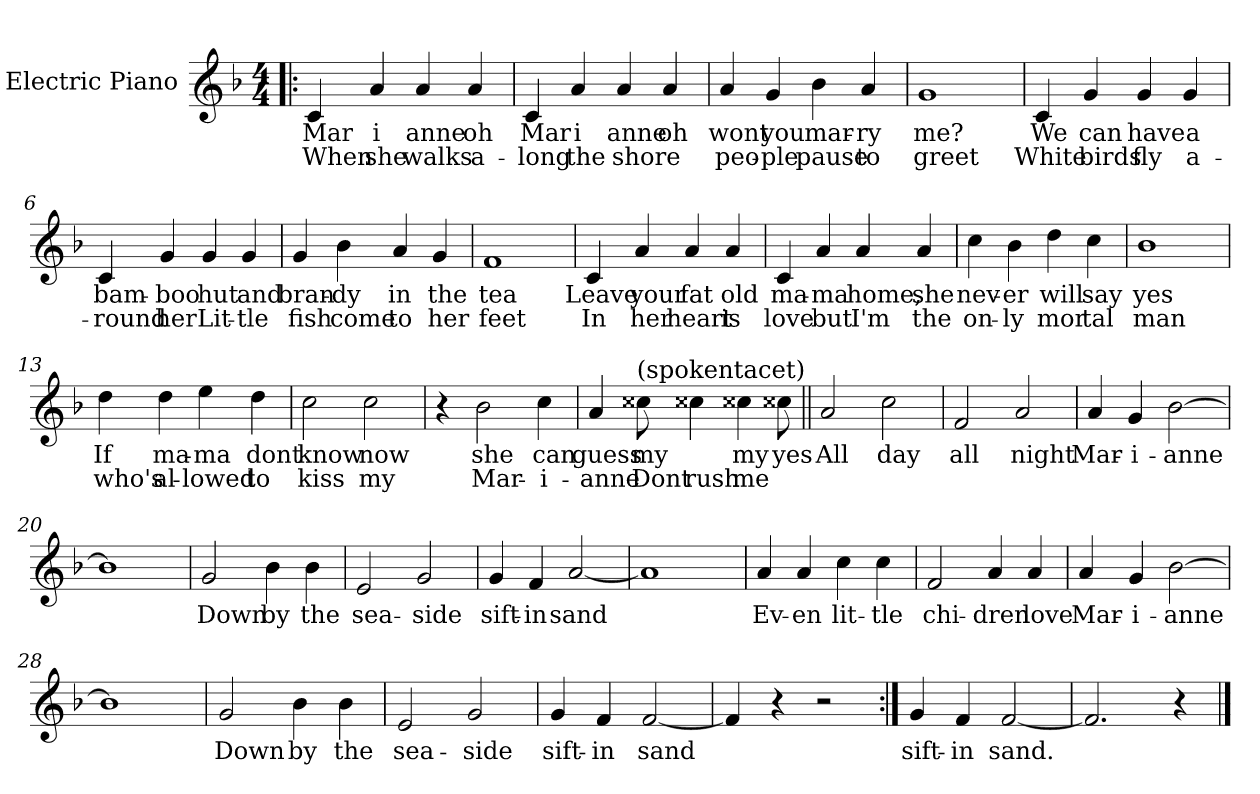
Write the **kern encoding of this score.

**kern	**text	**text
*part1	*part1	*part1
*staff1	*staff1	*staff1
*I"Electric Piano	*	*
*I'E.Pno	*	*
*clefG2	*	*
*k[b-]	*	*
*F:	*	*
*M4/4	*	*
=1!|:	=1!|:	=1!|:
4c/	Mar	When
4a/	i	she
4a/	anne	walks
4a/	oh	a-
=2	=2	=2
4c/	Mar	-long
4a/	i	the
4a/	anne	shore
4a/	oh	.
=3	=3	=3
4a/	wont	peo-
4g/	you	-ple
4b-\	mar-	pause
4a/	-ry	to
=4	=4	=4
1g	me?	greet
!!LO:LB:g=z
=5	=5	=5
4c/	We	White
4g/	can	birds
4g/	have	fly
4g/	a	a-
=6	=6	=6
4c/	bam-	-round
4g/	-boo	her
4g/	hut	Lit-
4g/	and	-tle
=7	=7	=7
4g/	bran-	fish
4b-\	-dy	come
4a/	in	to
4g/	the	her
=8	=8	=8
1f	tea	feet
!!LO:LB:g=z
=9	=9	=9
4c/	Leave	In
4a/	your	her
4a/	fat	heart
4a/	old	is
=10	=10	=10
4c/	ma-	love
4a/	-ma	but
4a/	home,	I'm
4a/	she	the
=11	=11	=11
4cc\	nev-	on-
4b-\	-er	-ly
4dd\	will	mor
4cc\	say	tal
=12	=12	=12
1b-	yes	man
!!LO:LB:g=z
=13	=13	=13
4dd\	If	who's
4dd\	ma-	al-
4ee\	-ma	-lowed
4dd\	dont	to
=14	=14	=14
2cc\	know	kiss
2cc\	now	my
=15	=15	=15
4r	.	.
2b-\	she	Mar-
4cc\	can	-i-
=16	=16	=16
4a/	guess	-anne
!LO:TX:a:t=(spokentacet)	!	!
8cc##X\	my	Dont
4cc##X\	.	rush
4cc##X\	my	me
8cc##X\	yes	.
!!LO:LB:g=z
=17||	=17||	=17||
2a/	All	.
2cc\	day	.
=18	=18	=18
2f/	all	.
2a/	night	.
=19	=19	=19
4a/	Mar-	.
4g/	-i-	.
[2b-\	-anne	.
=20	=20	=20
1b-]	.	.
=21	=21	=21
2g/	Down	.
4b-\	by	.
4b-\	the	.
=22	=22	=22
2e/	sea-	.
2g/	-side	.
=23	=23	=23
4g/	sift-	.
4f/	-in	.
[2a/	sand	.
!!LO:LB:g=z
=24	=24	=24
1a]	.	.
=25	=25	=25
4a/	Ev-	.
4a/	-en	.
4cc\	lit-	.
4cc\	-tle	.
=26	=26	=26
2f/	chi-	.
4a/	-dren	.
4a/	love	.
=27	=27	=27
4a/	Mar-	.
4g/	-i-	.
[2b-\	-anne	.
=28	=28	=28
1b-]	.	.
=29	=29	=29
2g/	Down	.
4b-\	by	.
4b-\	the	.
=30	=30	=30
2e/	sea-	.
2g/	-side	.
!!LO:LB:g=z
=31	=31	=31
4g/	sift-	.
4f/	-in	.
[2f/	sand	.
=32	=32	=32
4f/]	.	.
4r	.	.
2r	.	.
=33:|!	=33:|!	=33:|!
4g/	sift-	.
4f/	-in	.
[2f/	sand.	.
=34	=34	=34
2.f/]	.	.
4r	.	.
==	==	==
*-	*-	*-
